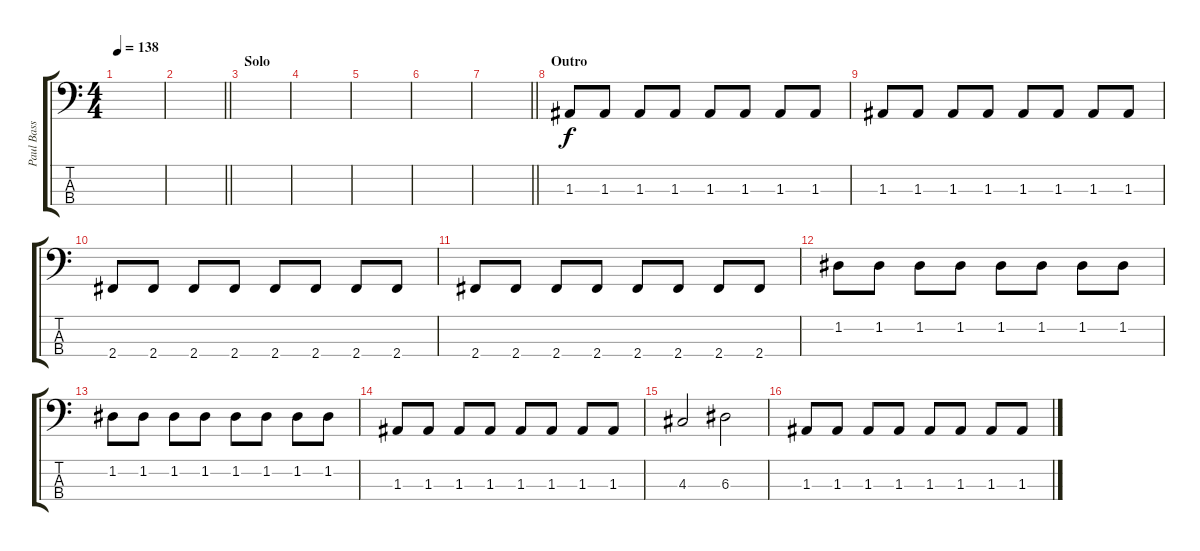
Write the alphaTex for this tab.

\track ("Paul Bass" "Paul Bass") {instrument electricbassfinger}
\staff {score tabs}
\tuning (G2 D2 A1 E1) {hide}
\ts (4 4)
\tempo 138
\clef f4
\ks c
|
\barLineRight lightlight
|
\section ("" "Solo")
|
|
|
|
\barLineRight lightlight
|
\section ("" "Outro")
1.3.8 1.3.8 1.3.8 1.3.8 1.3.8 1.3.8 1.3.8 1.3.8 |
1.3.8 1.3.8 1.3.8 1.3.8 1.3.8 1.3.8 1.3.8 1.3.8 |
2.4.8 2.4.8 2.4.8 2.4.8 2.4.8 2.4.8 2.4.8 2.4.8 |
2.4.8 2.4.8 2.4.8 2.4.8 2.4.8 2.4.8 2.4.8 2.4.8 |
1.2.8 1.2.8 1.2.8 1.2.8 1.2.8 1.2.8 1.2.8 1.2.8 |
1.2.8 1.2.8 1.2.8 1.2.8 1.2.8 1.2.8 1.2.8 1.2.8 |
1.3.8 1.3.8 1.3.8 1.3.8 1.3.8 1.3.8 1.3.8 1.3.8 |
4.3.2 6.3.2 |
1.3.8 1.3.8 1.3.8 1.3.8 1.3.8 1.3.8 1.3.8 1.3.8
